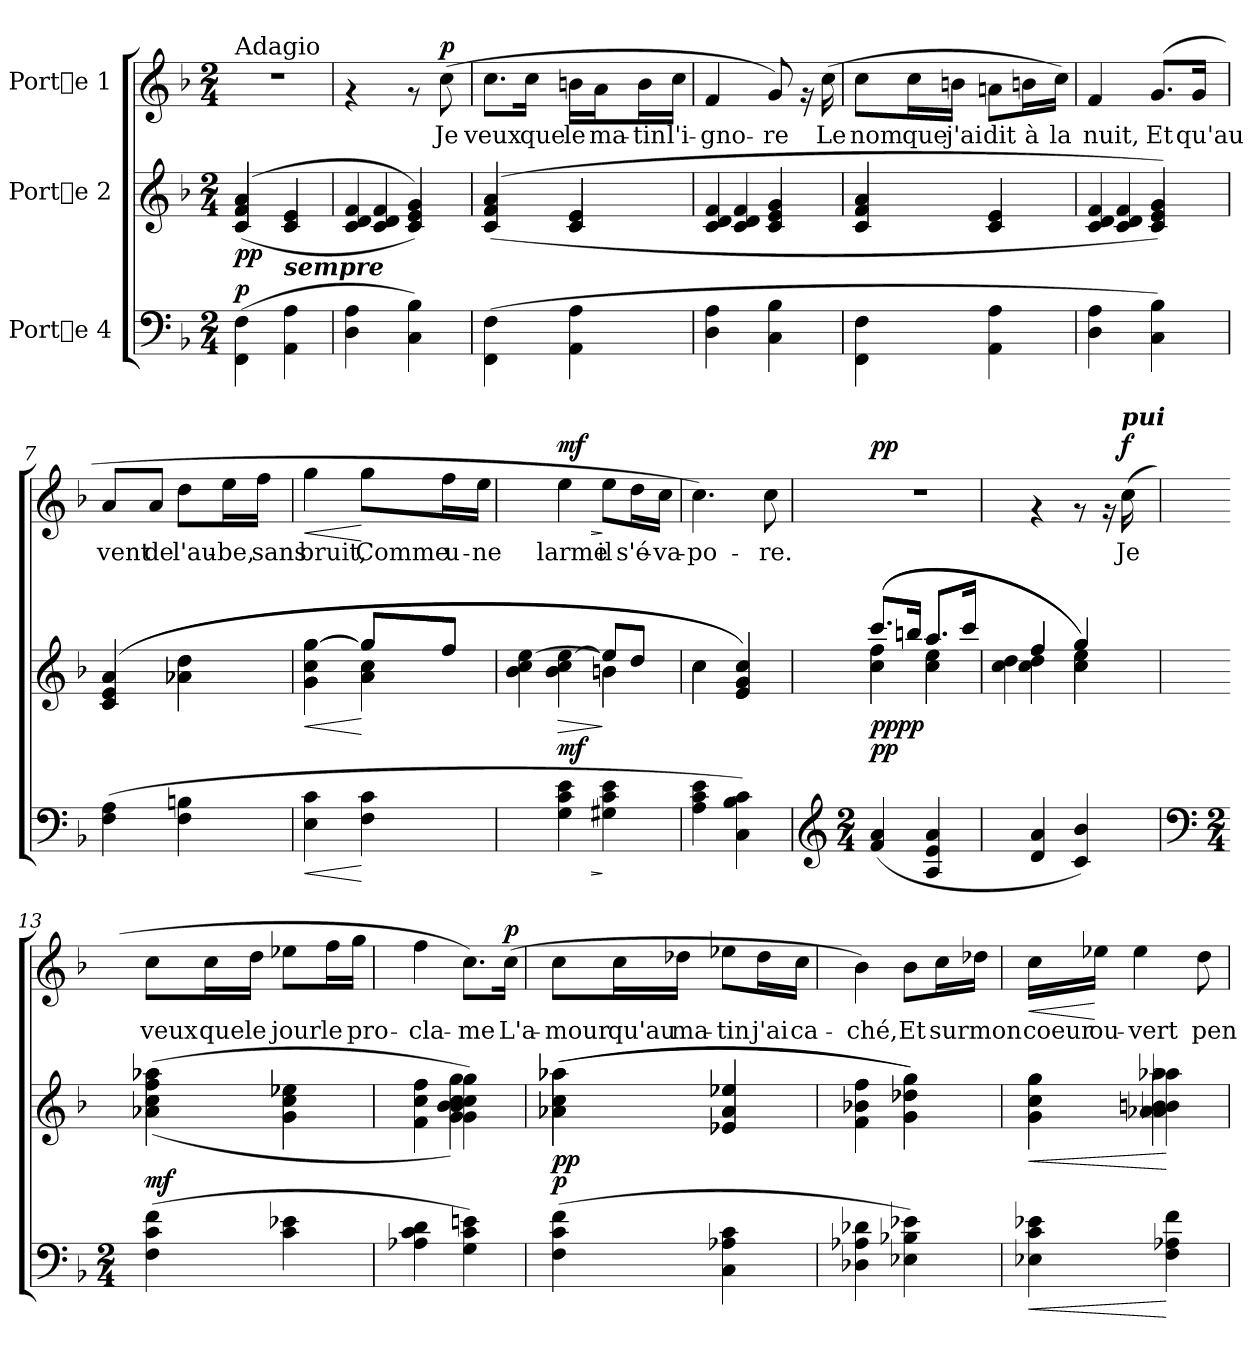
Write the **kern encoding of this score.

**kern	**dynam	**kern	**dynam	**kern	**text	**dynam
*part3	*part3	*part2	*part2	*part1	*part1	*part1
*staff3	*staff3	*staff2	*staff2	*staff1	*staff1	*staff1
*I"Porte 4	*	*I"Porte 2	*	*I"Porte 1	*	*
!!LO:PB:g=z
*stria5	*	*stria5	*	*stria5	*	*
*clefF4	*	*clefG2	*	*clefG2	*	*
*k[b-]	*	*k[b-]	*	*k[b-]	*	*
*F:	*	*F:	*	*F:	*	*
*M2/4	*	*M2/4	*	*M2/4	*	*
*MM20	*	*MM20	*	*MM20	*	*
=1	=1	=1	=1	=1	=1	=1
*	*	*^	*	*	*	*
!	!	!	!	!	!LO:TX:a:t=Adagio	!	!
!	!LO:DY:a	!	!	!LO:DY:b	!	!	!
!	!	!	!	!LO:DY:n=1:b	!	!	!
(>4F\ 4FF\	p	(>4a/ 4f/ 4c/	(>4a/ 4f/ 4c/	p p	2r	.	.
!LO:TX:a:Bi:t=sempre	!	!	!	!	!	!	!
4A\ 4AA\	.	4e/ 4c/	4e/ 4c/	.	.	.	.
=2	=2	=2	=2	=2	=2	=2	=2
4A\ 4D\	.	4f/ 4d/ 4c/	4f/ 4d/ 4c/	.	4rf	.	.
4B-\ 4C\)	.	4g/ 4e/ 4c/)	4g/ 4e/ 4c/)	.	8rf	.	.
!	!	!	!	!	!	!LO:LY:b	!LO:DY:a
.	.	.	.	.	(>8cc\	Je	p
=3	=3	=3	=3	=3	=3	=3	=3
!	!	!	!	!	!	!LO:LY:b	!
(>4F\ 4FF\	.	(>4a/ 4f/ 4c/	(>4a/ 4f/ 4c/	.	8.cc\L	veux	.
!	!	!	!	!	!	!LO:LY:b	!
.	.	.	.	.	16cc\Jk	que	.
!	!	!	!	!	!	!LO:LY:b	!
4A\ 4AA\	.	4e/ 4c/	4e/ 4c/	.	16bn\LL	le	.
!	!	!	!	!	!	!LO:LY:b	!
.	.	.	.	.	16a\J	ma-	.
!	!	!	!	!	!	!LO:LY:b	!
.	.	.	.	.	16b\L	-tin	.
!	!	!	!	!	!	!LO:LY:b	!
.	.	.	.	.	16cc\JJ	l'i-	.
=4	=4	=4	=4	=4	=4	=4	=4
!	!	!	!	!	!	!LO:LY:b	!
4A\ 4D\	.	4f/ 4d/ 4c/	4f/ 4d/ 4c/	.	4f/	-gno-	.
!	!	!	!	!	!	!LO:LY:b	!
4B-\ 4C\	.	4g/ 4e/ 4c/	4g/ 4e/ 4c/	.	8g/)	-re	.
.	.	.	.	.	16rf	.	.
!	!	!	!	!	!	!LO:LY:b	!
.	.	.	.	.	(>16cc\	Le	.
!!LO:LB:g=z
=5	=5	=5	=5	=5	=5	=5	=5
!	!	!	!	!	!	!LO:LY:b	!
4F\ 4FF\	.	4a/ 4f/ 4c/	4a/ 4f/ 4c/	.	8cc\L	nom	.
!	!	!	!	!	!	!LO:LY:b	!
.	.	.	.	.	16cc\L	que	.
!	!	!	!	!	!	!LO:LY:b	!
.	.	.	.	.	16bn\JJ	j'ai	.
!	!	!	!	!	!	!LO:LY:b	!
4A\ 4AA\	.	4e/ 4c/	4e/ 4c/	.	8an\L	dit	.
!	!	!	!	!	!	!LO:LY:b	!
.	.	.	.	.	16bn\L	à	.
!	!	!	!	!	!	!LO:LY:b	!
.	.	.	.	.	16cc\JJ)	la	.
=6	=6	=6	=6	=6	=6	=6	=6
!	!	!	!	!	!	!LO:LY:b	!
4A\ 4D\	.	4f/ 4d/ 4c/	4f/ 4d/ 4c/	.	4f/	nuit,	.
!	!	!	!	!	!	!LO:LY:b	!
4B-\ 4C\)	.	4g/ 4e/ 4c/)	4g/ 4e/ 4c/)	.	(>8.g/L	Et	.
!	!	!	!	!	!	!LO:LY:b	!
.	.	.	.	.	16g/Jk	qu'au	.
=7	=7	=7	=7	=7	=7	=7	=7
!	!	!	!	!	!	!LO:LY:b	!
(>4A\ 4F\	.	(>4a/ 4e/ 4c/	(>4a/ 4e/ 4c/	.	8a/L	vent	.
!	!	!	!	!	!	!LO:LY:b	!
.	.	.	.	.	8a/J	de	.
!	!	!	!	!	!	!LO:LY:b	!
4Bn\ 4F\	.	4dd\ 4a-X\	4dd\ 4a-X\	.	8dd\L	l'au-	.
!	!	!	!	!	!	!LO:LY:b	!
.	.	.	.	.	16ee\L	-be,	.
!	!	!	!	!	!	!LO:LY:b	!
.	.	.	.	.	16ff\JJ	sans	.
*	*	*v	*v	*	*	*	*
=8	=8	=8	=8	=8	=8	=8
!	!LO:HP:b	!	!LO:HP:b	!	!	!
*	*	*^	*	*	*	*
*	*	*	*^	*	*	*	*
!	!	!	!	!	!LO:HP:n=1:b	!	!LO:LY:b	!LO:HP:b
*	*	*	*	*^	*	*	*	*
4c\ 4E\	<	[>4gg\ 4cc\ 4g\	4ryy	[>4gg\ 4cc\ 4g\	4ryy	< <	4gg\	bruit,	<
!	!	!	!	!	!	!	!	!LO:LY:b	!
4c\ 4F\	[	4cc\ 4a\	8gg/L]	4cc\ 4a\	8gg/L]	[ [	8gg\L	Comme	[
!	!	!	!	!	!	!	!	!LO:LY:b	!
.	.	.	8ff/J	.	8ff/J	.	16ff\L	u-	.
!	!	!	!	!	!	!	!	!LO:LY:b	!
.	.	.	.	.	.	.	16ee\JJ	-ne	.
!!LO:PB:g=z
=9	=9	=9	=9	=9	=9	=9	=9	=9	=9
!	!LO:HP:b	!	!	!	!	!LO:HP:b	!	!	!
!	!LO:DY:n=1:a	!	!	!	!	!LO:HP:n=1:b	!	!LO:LY:b	!LO:HP:b
!	!	!	!	!	!	!LO:DY:n=1:a	!	!	!
!	!	!	!	!	!	!LO:DY:n=2:a	!	!	!LO:DY:n=1:a
4e\ 4c\ 4G\	> mf	[>4ee\ 4cc\ 4b-\	4ryy	[>4ee\ 4cc\ 4b-\	4ryy	> > mf mf	4ee\	larme	> mf
!	!	!	!	!	!	!	!	!LO:LY:b	!
4e\ 4c\ 4G#X\	]	4bn\	8ee/L]	4bn\	8ee/L]	] ]	8ee\L	il	]
!	!	!	!	!	!	!	!	!LO:LY:b	!
.	.	.	8dd/J	.	8dd/J	.	16dd\L	s'é-	.
!	!	!	!	!	!	!	!	!LO:LY:b	!
.	.	.	.	.	.	.	16cc\JJ	-va-	.
*	*	*	*v	*v	*v	*	*	*	*
=10	=10	=10	=10	=10	=10	=10	=10
!	!	!	!	!	!	!LO:LY:b	!
4e\ 4c\ 4A\	.	4cc\	4cc\	.	4.cc\)	-po-	.
4c\ 4B-\ 4C\)	.	4cc/ 4g/ 4e/)	4cc/ 4g/ 4e/)	.	.	.	.
!	!	!	!	!	!	!LO:LY:b	!
.	.	.	.	.	8cc\	-re.	.
*	*	*v	*v	*	*	*	*
=11	=11	=11	=11	=11	=11	=11
*clefG2	*	*	*	*	*	*
*M2/4	*	*	*	*	*	*
*	*	*^	*	*	*	*
*	*	*	*^	*	*	*	*
*	*	*	*	*^	*	*	*	*
!	!LO:DY:a	!	!	!	!	!LO:DY:b	!	!	!
!	!	!	!	!	!	!LO:DY:n=1:b	!	!	!LO:DY:a
(>4a/ 4f/	pp	4ff\ 4cc\	(>8.ccc/L	4ff\ 4cc\	(>8.ccc/L	pp pp	2r	.	pp
.	.	.	16bbn/J	.	16bbn/J	.	.	.	.
4a/ 4e/ 4A/	.	4ee\ 4cc\	8.aa/L	4ee\ 4cc\	8.aa/L	.	.	.	.
.	.	.	16ccc/J	.	16ccc/J	.	.	.	.
=12	=12	=12	=12	=12	=12	=12	=12	=12	=12
4a/ 4d/	.	4ff/	4dd\ 4cc\	4ff/	4dd\ 4cc\	.	4rf	.	.
4b-/ 4c/)	.	4gg/	4ee\ 4cc\)	4gg/	4ee\ 4cc\)	.	8rf	.	.
.	.	.	.	.	.	.	16rf	.	.
!	!	!	!	!	!	!	!LO:TX:a:Bi:t=pui	!	!
!	!	!	!	!	!	!	!	!LO:LY:b	!LO:DY:a
.	.	.	.	.	.	.	(>16cc\	Je	f
*	*	*v	*v	*v	*v	*	*	*	*
!!LO:LB:g=z
=13	=13	=13	=13	=13	=13	=13
*clefF4	*	*	*	*	*	*
*M2/4	*	*	*	*	*	*
*	*	*^	*	*	*	*
!	!LO:DY:a	!	!	!LO:DY:b	!	!LO:LY:b	!
!	!	!	!	!LO:DY:n=1:b	!	!	!
(>4f\ 4c\ 4F\	mf	(>4aa-X\ 4ff\ 4cc\ 4a-X\	(>4aa-X\ 4ff\ 4cc\ 4a-X\	mf mf	8cc\L	veux	.
!	!	!	!	!	!	!LO:LY:b	!
.	.	.	.	.	16cc\L	que	.
!	!	!	!	!	!	!LO:LY:b	!
.	.	.	.	.	16dd\JJ	le	.
!	!	!	!	!	!	!LO:LY:b	!
4e-X\ 4c\	.	4ee-X\ 4cc\ 4g\	4ee-X\ 4cc\ 4g\	.	8ee-X\L	jour	.
!	!	!	!	!	!	!LO:LY:b	!
.	.	.	.	.	16ff\L	le	.
!	!	!	!	!	!	!LO:LY:b	!
.	.	.	.	.	16gg\JJ	pro-	.
=14	=14	=14	=14	=14	=14	=14	=14
!	!	!	!	!	!	!LO:LY:b	!
4d\ 4c\ 4A-X\	.	4ff\ 4cc\ 4f\	4ff\ 4cc\ 4f\	.	4ff\	-cla-	.
!	!	!	!	!	!	!LO:LY:b	!
4en\ 4c\ 4G\)	.	4gg\ 4cc\ 4b-\ 4g\)	4gg\ 4cc\ 4b-\ 4g\)	.	8.cc\L)	-me	.
!	!	!	!	!	!	!LO:LY:b	!LO:DY:a
.	.	.	.	.	(>16cc\Jk	L'a-	p
=15	=15	=15	=15	=15	=15	=15	=15
!	!LO:DY:a	!	!	!LO:DY:b	!	!LO:LY:b	!
!	!	!	!	!LO:DY:n=1:b	!	!	!
(>4f\ 4c\ 4F\	p	(>4aa-X\ 4cc\ 4a-X\	(>4aa-X\ 4cc\ 4a-X\	p p	8cc\L	-mour	.
!	!	!	!	!	!	!LO:LY:b	!
.	.	.	.	.	16cc\L	qu'au	.
!	!	!	!	!	!	!LO:LY:b	!
.	.	.	.	.	16dd-X\JJ	ma-	.
!	!	!	!	!	!	!LO:LY:b	!
4c\ 4A-X\ 4C\	.	4ee-X/ 4a-/ 4e-X/	4ee-X/ 4a-/ 4e-X/	.	8ee-X\L	-tin	.
!	!	!	!	!	!	!LO:LY:b	!
.	.	.	.	.	16dd-\L	j'ai	.
!	!	!	!	!	!	!LO:LY:b	!
.	.	.	.	.	16cc\JJ	ca-	.
!!LO:LB:g=z
=16	=16	=16	=16	=16	=16	=16	=16
!	!	!	!	!	!	!LO:LY:b	!
4d-X\ 4A-X\ 4D-X\	.	4ff\ 4b-X\ 4f\	4ff\ 4b-X\ 4f\	.	4b-\)	-ché,	.
!	!	!	!	!	!	!LO:LY:b	!
4e-X\ 4B-X\ 4E-X\)	.	4gg\ 4dd-X\ 4g\)	4gg\ 4dd-X\ 4g\)	.	8b-\L	Et	.
!	!	!	!	!	!	!LO:LY:b	!
.	.	.	.	.	16cc\L	sur	.
!	!	!	!	!	!	!LO:LY:b	!
.	.	.	.	.	16dd-X\JJ	mon	.
=17	=17	=17	=17	=17	=17	=17	=17
!	!LO:HP:b	!	!	!LO:HP:b	!	!	!
!	!	!	!	!LO:HP:n=1:b	!	!LO:LY:b	!LO:HP:b
4e-X\ 4c\ 4E-X\	<	4gg\ 4cc\ 4g\	4gg\ 4cc\ 4g\	< <	16cc\LL	coeur	<
!	!	!	!	!	!	!LO:LY:b	!
.	.	.	.	.	16ee-X\JJ	ou-	[
!	!	!	!	!	!	!LO:LY:b	!
.	.	.	.	.	4ee-\	-vert	.
4f\ 4A-X\ 4F\	[	4aa-X\ 4bn\ 4a-X\	4aa-X\ 4bn\ 4a-X\	[ [	.	.	.
!	!	!	!	!	!	!LO:LY:b	!
.	.	.	.	.	8dd\	pen-	.
*	*	*v	*v	*	*	*	*
=	=	=	=	=	=	=
*-	*-	*-	*-	*-	*-	*-
